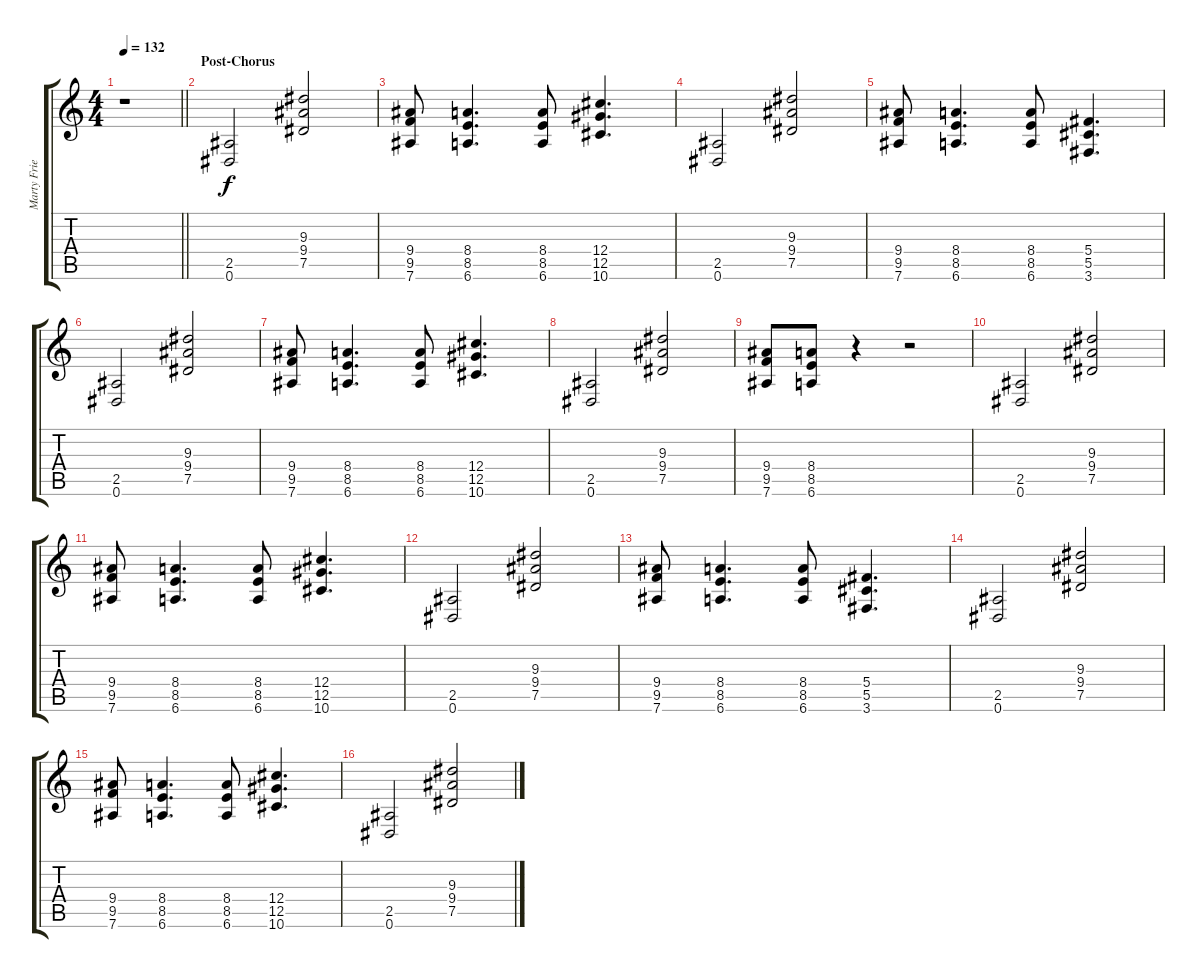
\track ("Marty Friedman " "Marty Frie") {instrument distortionguitar}
\staff {score tabs}
\tuning (Eb4 Bb3 Gb3 Db3 Ab2 Eb2) {hide}
\ts (4 4)
\tempo 132
\clef g2
\barLineRight lightlight
\ks c
r.1{dy f} |
\section ("" "Post-Chorus")
(2.5 0.6).2 (9.3 9.4 7.5).2 |
(9.4 9.5 7.6).8 (8.4 8.5 6.6).4{d} (8.4 8.5 6.6).8 (12.4 12.5 10.6).4{d} |
(2.5 0.6).2 (9.3 9.4 7.5).2 |
(9.4 9.5 7.6).8 (8.4 8.5 6.6).4{d} (8.4 8.5 6.6).8 (5.4 5.5 3.6).4{d} |
(2.5 0.6).2 (9.3 9.4 7.5).2 |
(9.4 9.5 7.6).8 (8.4 8.5 6.6).4{d} (8.4 8.5 6.6).8 (12.4 12.5 10.6).4{d} |
(2.5 0.6).2 (9.3 9.4 7.5).2 |
(9.4 9.5 7.6).8 (8.4 8.5 6.6).8 r.4 r.2 |
(2.5 0.6).2 (9.3 9.4 7.5).2 |
(9.4 9.5 7.6).8 (8.4 8.5 6.6).4{d} (8.4 8.5 6.6).8 (12.4 12.5 10.6).4{d} |
(2.5 0.6).2 (9.3 9.4 7.5).2 |
(9.4 9.5 7.6).8 (8.4 8.5 6.6).4{d} (8.4 8.5 6.6).8 (5.4 5.5 3.6).4{d} |
(2.5 0.6).2 (9.3 9.4 7.5).2 |
(9.4 9.5 7.6).8 (8.4 8.5 6.6).4{d} (8.4 8.5 6.6).8 (12.4 12.5 10.6).4{d} |
(2.5 0.6).2 (9.3 9.4 7.5).2
